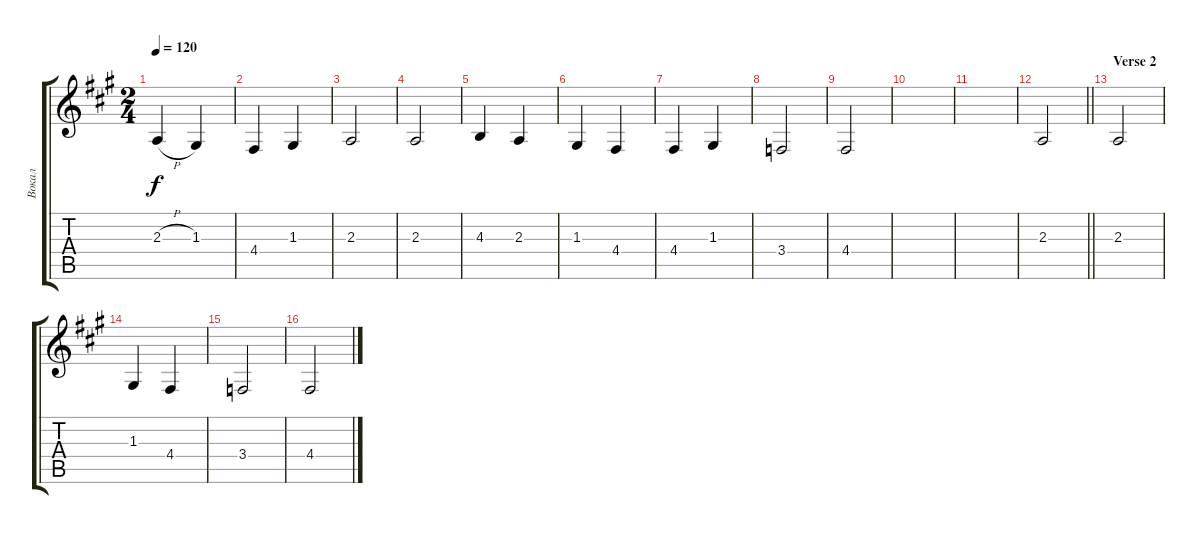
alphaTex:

\track ("Вокал" "Вокал") {instrument trumpet}
\staff {score tabs}
\tuning (E4 B3 G3 D3 A2 E2) {hide}
\ts (2 4)
\tempo 120
\clef g2
\ks f#minor
2.3{h}.4{dy f} 1.3.4 |
4.4.4 1.3.4 |
2.3.2 |
2.3.2 |
4.3.4 2.3.4 |
1.3.4 4.4.4 |
4.4.4 1.3.4 |
3.4.2 |
4.4.2 |
|
|
\barLineRight lightlight
2.3.2 |
\section ("" "Verse 2")
2.3.2 |
1.3.4 4.4.4 |
3.4.2 |
4.4.2
